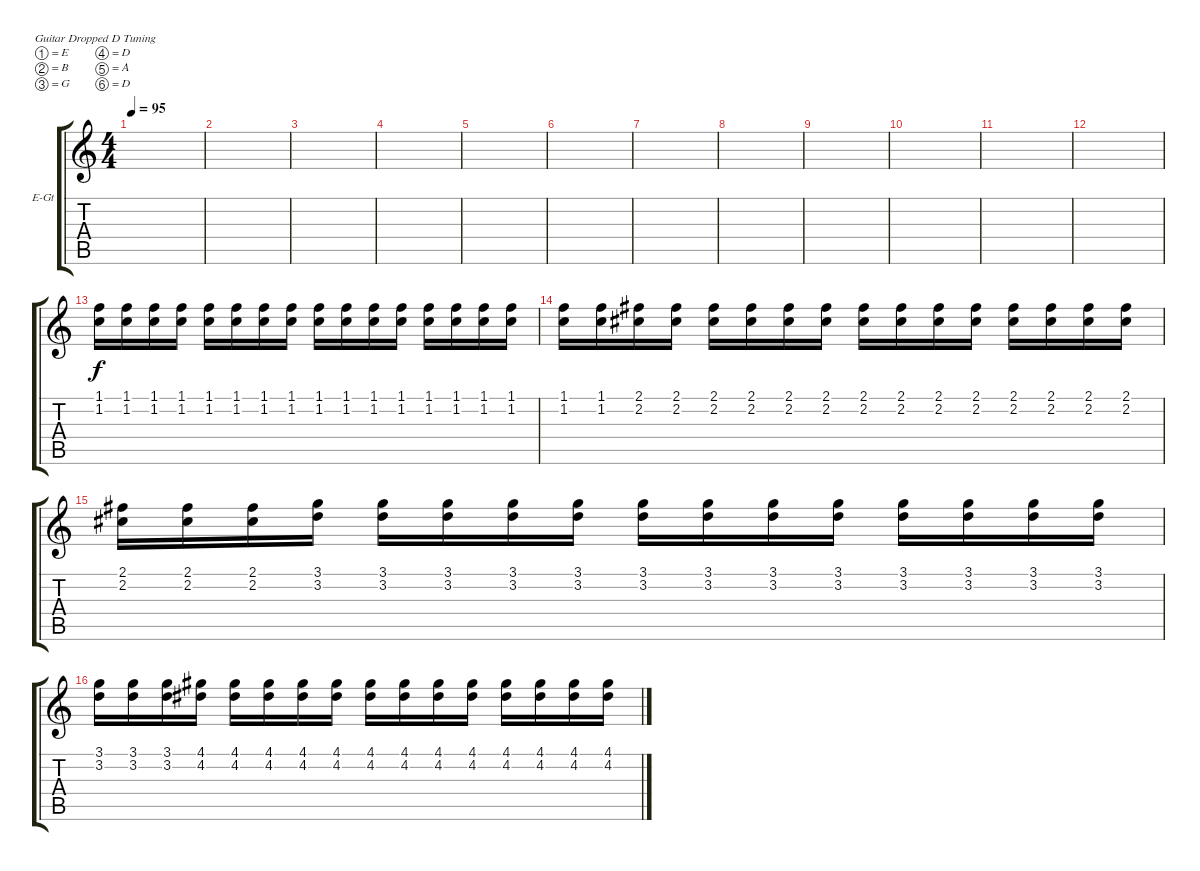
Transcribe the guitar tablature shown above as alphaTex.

\defaultSystemsLayout 4
\bracketExtendMode groupsimilarinstruments
\firstSystemTrackNameOrientation horizontal
\otherSystemsTrackNameOrientation horizontal
\track ("Electric Guitar" "E-Gt") {instrument electricguitarclean}
\staff {score tabs}
\tuning (E4 B3 G3 D3 A2 D2)
\ts (4 4)
\tempo 95
\clef g2
\ks c
|
|
|
|
|
|
|
|
|
|
|
|
(1.1 1.2).16 (1.1 1.2).16 (1.1 1.2).16 (1.1 1.2).16 (1.1 1.2).16 (1.1 1.2).16 (1.1 1.2).16 (1.1 1.2).16 (1.1 1.2).16 (1.1 1.2).16 (1.1 1.2).16 (1.1 1.2).16 (1.1 1.2).16 (1.1 1.2).16 (1.1 1.2).16 (1.1 1.2).16 |
(1.1 1.2).16 (1.1 1.2).16 (2.1 2.2).16 (2.1 2.2).16 (2.1 2.2).16 (2.1 2.2).16 (2.1 2.2).16 (2.1 2.2).16 (2.1 2.2).16 (2.1 2.2).16 (2.1 2.2).16 (2.1 2.2).16 (2.1 2.2).16 (2.1 2.2).16 (2.1 2.2).16 (2.1 2.2).16 |
(2.1 2.2).16 (2.1 2.2).16 (2.1 2.2).16 (3.1 3.2).16 (3.1 3.2).16 (3.1 3.2).16 (3.1 3.2).16 (3.1 3.2).16 (3.1 3.2).16 (3.1 3.2).16 (3.1 3.2).16 (3.1 3.2).16 (3.1 3.2).16 (3.1 3.2).16 (3.1 3.2).16 (3.1 3.2).16 |
(3.1 3.2).16 (3.1 3.2).16 (3.1 3.2).16 (4.1 4.2).16 (4.1 4.2).16 (4.1 4.2).16 (4.1 4.2).16 (4.1 4.2).16 (4.1 4.2).16 (4.1 4.2).16 (4.1 4.2).16 (4.1 4.2).16 (4.1 4.2).16 (4.1 4.2).16 (4.1 4.2).16 (4.1 4.2).16
